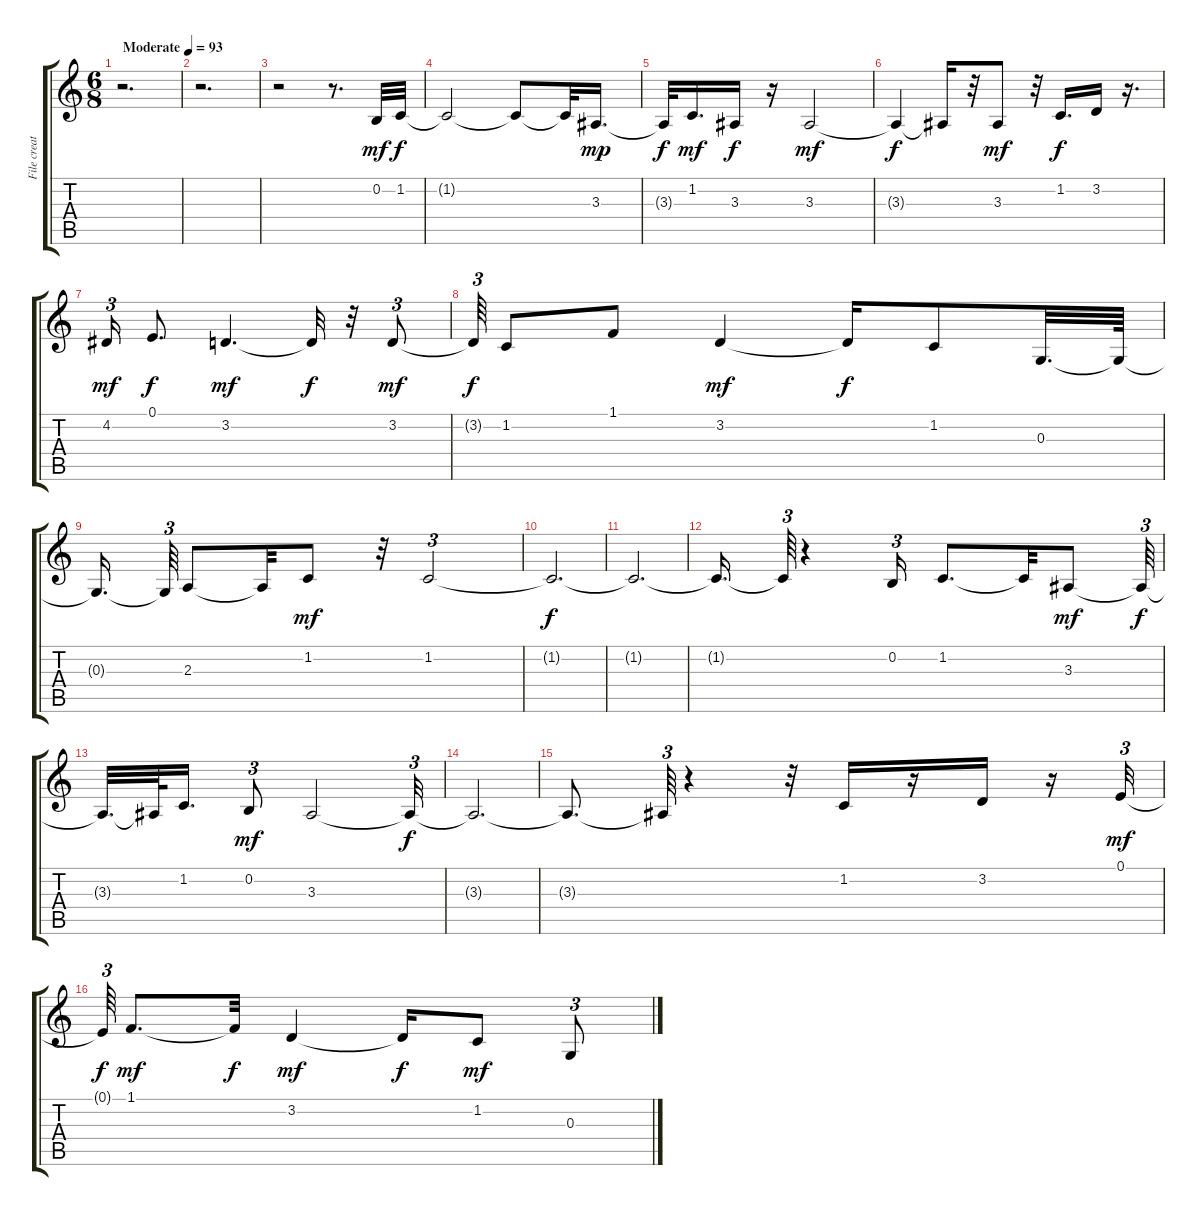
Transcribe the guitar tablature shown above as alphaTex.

\track ("File created by" "File creat") {instrument altosax}
\staff {score tabs}
\tuning (E4 B3 G3 D3 A2 E2) {hide}
\ts (6 8)
\tempo (93 "Moderate")
\clef g2
\ks c
r.2{d dy mf instrument altosax} |
r.2{d} |
r.2 r.8{d} 0.2.32 1.2.32{dy f} |
1.2{t}.2 1.2{t}.8 1.2{t}.32 3.3.16{d dy mp} |
3.3{t}.32{dy f} 1.2.16{d dy mf} 3.3.16{dy f} r.16 3.3.2{dy mf} |
3.3{t}.4{dy f} 3.3{t}.16 r.32 3.3.8{dy mf} r.32 1.2.16{d dy f} 3.2.16 r.16{d} |
4.2.16{tu (3 2) dy mf} 0.1.8{d dy f} 3.2.4{d dy mf} 3.2{t}.32{dy f} r.32 3.2.8{tu (3 2) dy mf} |
3.2{t}.64{tu (3 2) dy f} 1.2.8 1.1.8 3.2.4{dy mf} 3.2{t}.16{dy f} 1.2.8 0.3.32{d} 0.3{t}.64 |
0.3{t}.16{d beam splitsecondary} 0.3{t}.64{tu (3 2)} 2.3.8 2.3{t}.32 1.2.8{dy mf} r.32 1.2.2{tu (3 2)} |
1.2{t}.2{d dy f} |
1.2{t}.2{d} |
1.2{t}.16{d} 1.2{t}.64{tu (3 2)} r.4 0.2.16{tu (3 2)} 1.2.8{d} 1.2{t}.32 3.3.8{dy mf} 3.3{t}.64{tu (3 2) dy f} |
3.3{t}.32{d} 3.3{t}.64 1.2.16{d} 0.2.8{tu (3 2) dy mf} 3.3.2 3.3{t}.32{tu (3 2) dy f} |
3.3{t}.2{d} |
3.3{t}.8{d} 3.3{t}.64{tu (3 2)} r.4 r.32 1.2.16 r.16 3.2.16 r.16 0.1.32{tu (3 2) dy mf} |
0.1{t}.64{tu (3 2) dy f} 1.1.8{d dy mf} 1.1{t}.32{dy f} 3.2.4{dy mf} 3.2{t}.16{dy f} 1.2.8{dy mf} 0.3.8{tu (3 2)}
